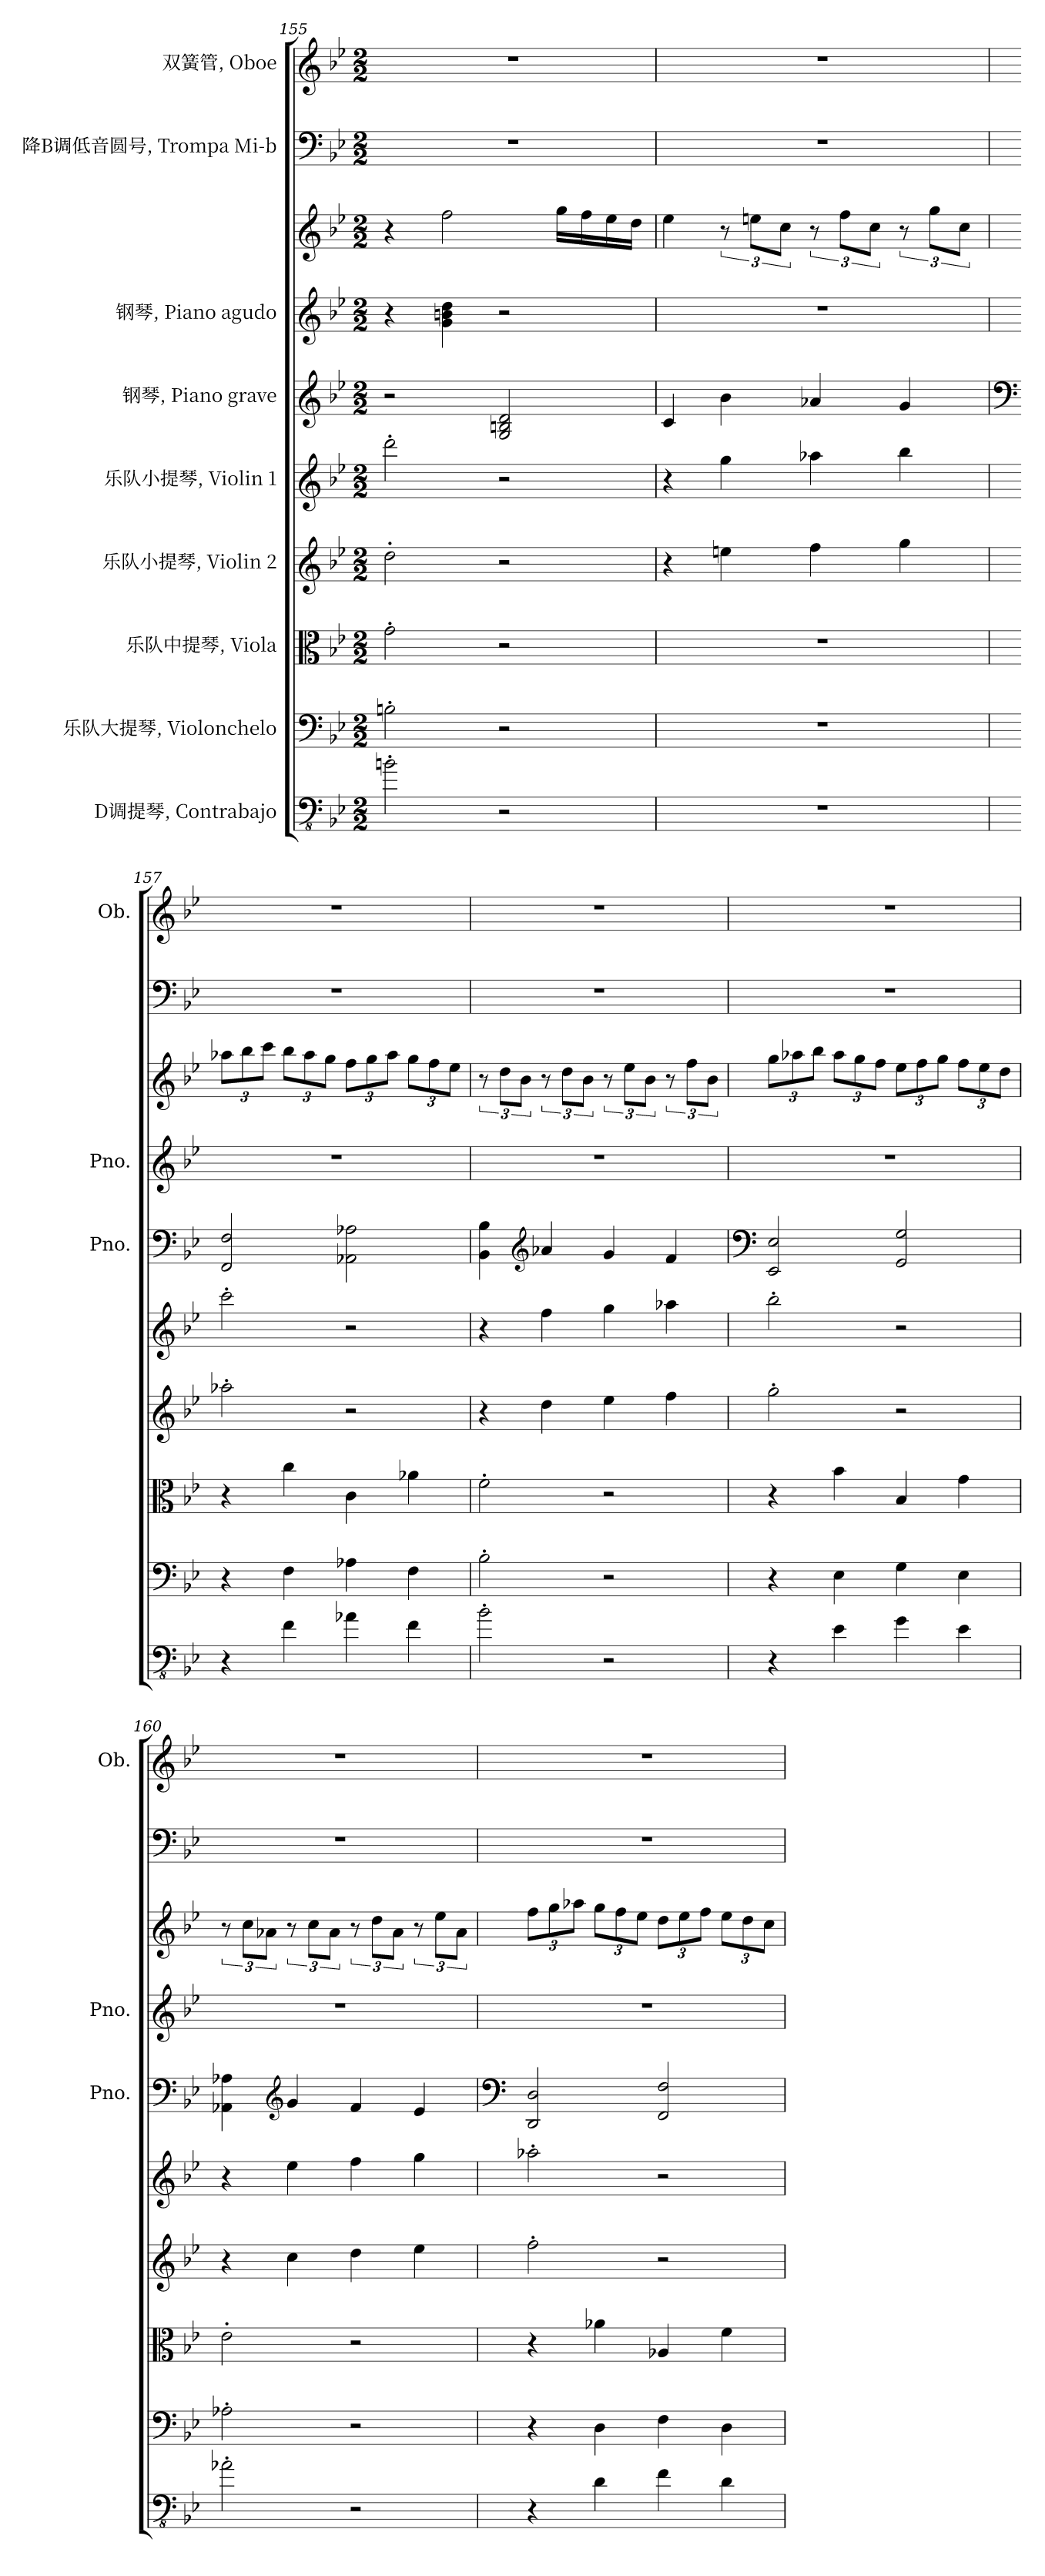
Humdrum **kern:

**kern	**kern	**kern	**kern	**kern	**kern	**kern	**kern	**kern	**kern
*part9	*part8	*part7	*part6	*part5	*part4	*part3	*part3	*part2	*part1
*staff10	*staff9	*staff8	*staff7	*staff6	*staff5	*staff4	*staff3	*staff2	*staff1
*I"D调提琴, Contrabajo	*I"乐队大提琴, Violonchelo	*I"乐队中提琴, Viola	*I"乐队小提琴, Violin 2	*I"乐队小提琴, Violin 1	*I"钢琴, Piano grave	*I"钢琴, Piano agudo	*	*I"降B调低音圆号, Trompa Mi-b	*I"双簧管, Oboe
*	*	*	*	*	*I'Pno.	*I'Pno.	*	*	*I'Ob.
*clefFv4	*clefF4	*clefC3	*clefG2	*clefG2	*clefG2	*clefG2	*clefG2	*clefF4	*clefG2
*ITrd7c12	*	*	*	*	*	*	*	*ITrd1c2	*
*k[b-e-]	*k[b-e-]	*k[b-e-]	*k[b-e-]	*k[b-e-]	*k[b-e-]	*k[b-e-]	*k[b-e-]	*k[b-e-a-d-]	*k[b-e-]
*M2/2	*M2/2	*M2/2	*M2/2	*M2/2	*M2/2	*M2/2	*M2/2	*M2/2	*M2/2
=155	=155	=155	=155	=155	=155	=155	=155	=155	=155
2BBn'\	2Bn'\	2g'\	2dd'\	2ddd'\	2r	4r	4r	1r	1r
.	.	.	.	.	.	4g\ 4bn\ 4dd\	2ff\	.	.
2r	2r	2r	2r	2r	2G/ 2Bn/ 2d/	2r	.	.	.
.	.	.	.	.	.	.	16gg\LL	.	.
.	.	.	.	.	.	.	16ff\	.	.
.	.	.	.	.	.	.	16ee-\	.	.
.	.	.	.	.	.	.	16dd\JJ	.	.
=156	=156	=156	=156	=156	=156	=156	=156	=156	=156
*	*	*	*	*	*	*	*	*	*MM205
1r	1r	1r	4r	4r	4c/	1r	4ee-\	1r	1r
.	.	.	4een\	4gg\	4b-\	.	12r	.	.
.	.	.	.	.	.	.	12een\L	.	.
.	.	.	.	.	.	.	12cc\J	.	.
.	.	.	4ff\	4aa-X\	4a-X/	.	12r	.	.
.	.	.	.	.	.	.	12ff\L	.	.
.	.	.	.	.	.	.	12cc\J	.	.
.	.	.	4gg\	4bb-\	4g/	.	12r	.	.
.	.	.	.	.	.	.	12gg\L	.	.
.	.	.	.	.	.	.	12cc\J	.	.
!!LO:PB:g=z
=157	=157	=157	=157	=157	=157	=157	=157	=157	=157
*	*	*	*	*	*clefF4	*	*	*	*
*	*	*	*	*	*	*	*Xbrackettup	*	*
*	*	*	*	*	*	*	*	*	*MM220
4r	4r	4r	2aa-X'\	2ccc'\	2FF/ 2F/	1r	12aa-X\L	1r	1r
.	.	.	.	.	.	.	12bb-\	.	.
.	.	.	.	.	.	.	12ccc\J	.	.
4FF\	4F\	4cc\	.	.	.	.	12bb-\L	.	.
.	.	.	.	.	.	.	12aa-\	.	.
.	.	.	.	.	.	.	12gg\J	.	.
4AA-X\	4A-X\	4c\	2r	2r	2AA-X\ 2A-X\	.	12ff\L	.	.
.	.	.	.	.	.	.	12gg\	.	.
.	.	.	.	.	.	.	12aa-\J	.	.
4FF\	4F\	4a-X\	.	.	.	.	12gg\L	.	.
.	.	.	.	.	.	.	12ff\	.	.
.	.	.	.	.	.	.	12ee-\J	.	.
=158	=158	=158	=158	=158	=158	=158	=158	=158	=158
*	*	*	*	*	*	*	*brackettup	*	*
*	*	*	*	*	*	*	*	*	*MM205
2BB-'\	2B-'\	2f'\	4r	4r	4BB-\ 4B-\	1r	12r	1r	1r
.	.	.	.	.	.	.	12dd\L	.	.
.	.	.	.	.	.	.	12b-\J	.	.
*	*	*	*	*	*clefG2	*	*	*	*
.	.	.	4dd\	4ff\	4a-X/	.	12r	.	.
.	.	.	.	.	.	.	12dd\L	.	.
.	.	.	.	.	.	.	12b-\J	.	.
2r	2r	2r	4ee-\	4gg\	4g/	.	12r	.	.
.	.	.	.	.	.	.	12ee-\L	.	.
.	.	.	.	.	.	.	12b-\J	.	.
.	.	.	4ff\	4aa-X\	4f/	.	12r	.	.
.	.	.	.	.	.	.	12ff\L	.	.
.	.	.	.	.	.	.	12b-\J	.	.
!!LO:PB:g=z
=159	=159	=159	=159	=159	=159	=159	=159	=159	=159
*	*	*	*	*	*clefF4	*	*	*	*
*	*	*	*	*	*	*	*Xbrackettup	*	*
*	*	*	*	*	*	*	*	*	*MM220
4r	4r	4r	2gg'\	2bb-'\	2EE-/ 2E-/	1r	12gg\L	1r	1r
.	.	.	.	.	.	.	12aa-X\	.	.
.	.	.	.	.	.	.	12bb-\J	.	.
4EE-\	4E-\	4b-\	.	.	.	.	12aa-\L	.	.
.	.	.	.	.	.	.	12gg\	.	.
.	.	.	.	.	.	.	12ff\J	.	.
4GG\	4G\	4B-/	2r	2r	2GG/ 2G/	.	12ee-\L	.	.
.	.	.	.	.	.	.	12ff\	.	.
.	.	.	.	.	.	.	12gg\J	.	.
4EE-\	4E-\	4g\	.	.	.	.	12ff\L	.	.
.	.	.	.	.	.	.	12ee-\	.	.
.	.	.	.	.	.	.	12dd\J	.	.
=160	=160	=160	=160	=160	=160	=160	=160	=160	=160
*	*	*	*	*	*	*	*brackettup	*	*
*	*	*	*	*	*	*	*	*	*MM205
2AA-X'\	2A-X'\	2e-'\	4r	4r	4AA-X\ 4A-X\	1r	12r	1r	1r
.	.	.	.	.	.	.	12cc\L	.	.
.	.	.	.	.	.	.	12a-X\J	.	.
*	*	*	*	*	*clefG2	*	*	*	*
.	.	.	4cc\	4ee-\	4g/	.	12r	.	.
.	.	.	.	.	.	.	12cc\L	.	.
.	.	.	.	.	.	.	12a-\J	.	.
2r	2r	2r	4dd\	4ff\	4f/	.	12r	.	.
.	.	.	.	.	.	.	12dd\L	.	.
.	.	.	.	.	.	.	12a-\J	.	.
.	.	.	4ee-\	4gg\	4e-/	.	12r	.	.
.	.	.	.	.	.	.	12ee-\L	.	.
.	.	.	.	.	.	.	12a-\J	.	.
!!LO:PB:g=z
=161	=161	=161	=161	=161	=161	=161	=161	=161	=161
*	*	*	*	*	*clefF4	*	*	*	*
*	*	*	*	*	*	*	*Xbrackettup	*	*
*	*	*	*	*	*	*	*	*	*MM220
4r	4r	4r	2ff'\	2aa-X'\	2DD/ 2D/	1r	12ff\L	1r	1r
.	.	.	.	.	.	.	12gg\	.	.
.	.	.	.	.	.	.	12aa-X\J	.	.
4DD\	4D\	4a-X\	.	.	.	.	12gg\L	.	.
.	.	.	.	.	.	.	12ff\	.	.
.	.	.	.	.	.	.	12ee-\J	.	.
4FF\	4F\	4A-X/	2r	2r	2FF/ 2F/	.	12dd\L	.	.
.	.	.	.	.	.	.	12ee-\	.	.
.	.	.	.	.	.	.	12ff\J	.	.
4DD\	4D\	4f\	.	.	.	.	12ee-\L	.	.
.	.	.	.	.	.	.	12dd\	.	.
.	.	.	.	.	.	.	12cc\J	.	.
=	=	=	=	=	=	=	=	=	=
*-	*-	*-	*-	*-	*-	*-	*-	*-	*-
